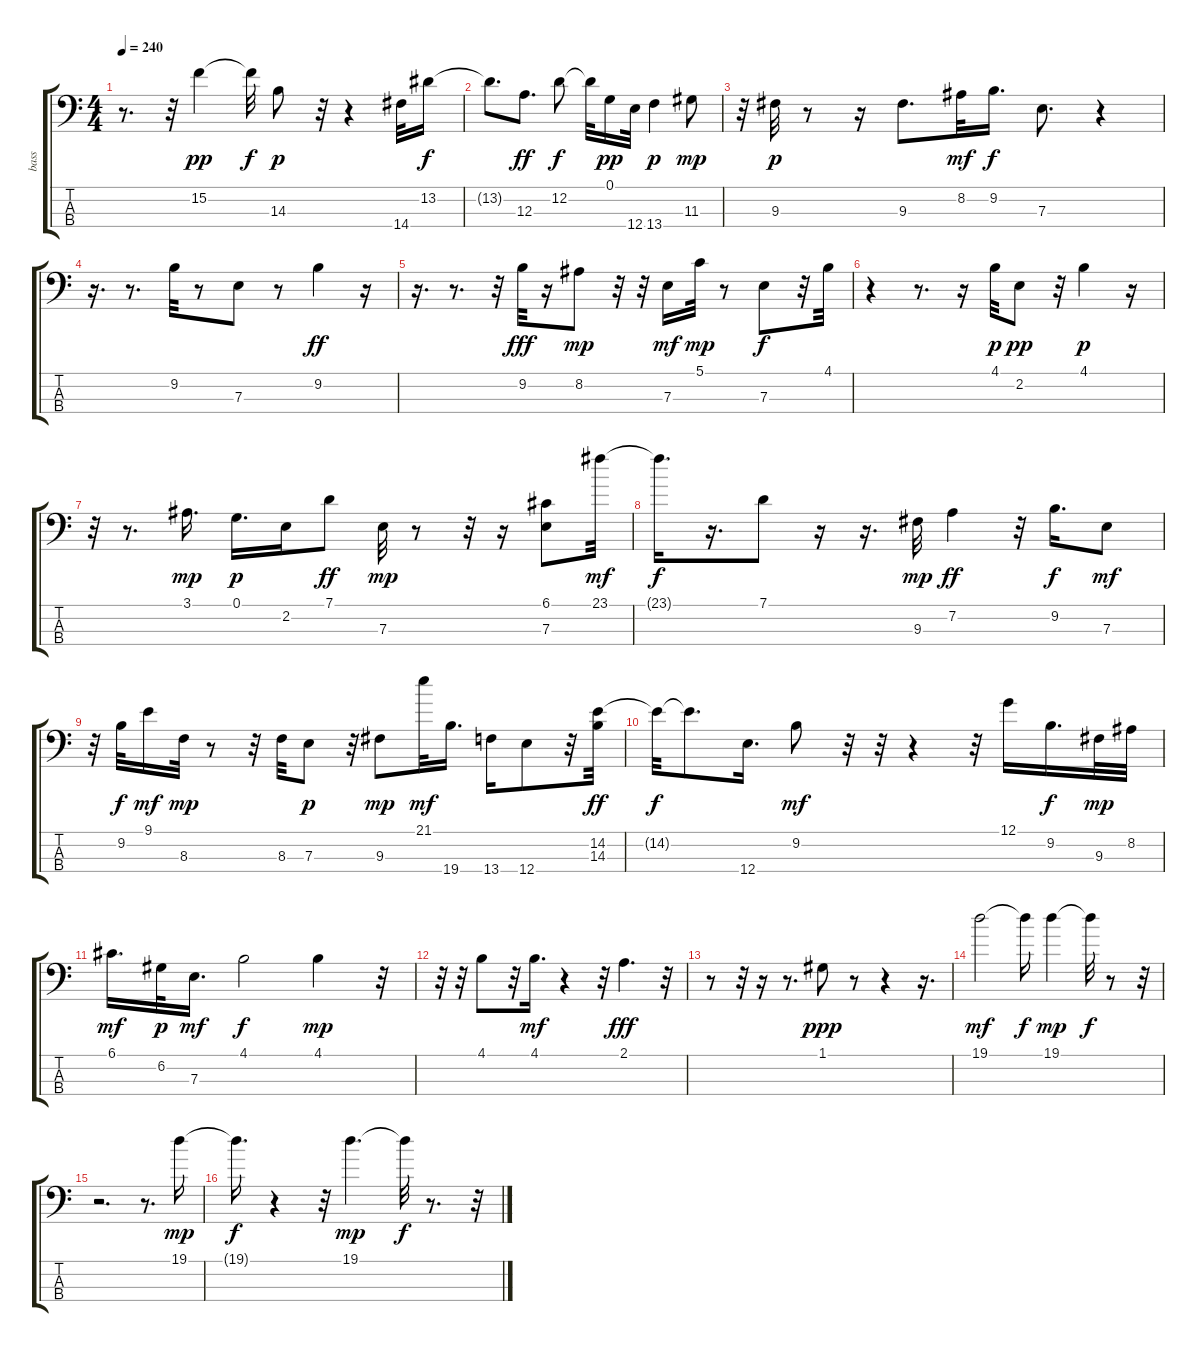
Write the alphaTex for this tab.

\track ("bass" "bass") {instrument electricbassfinger}
\staff {score tabs}
\tuning (G2 D2 A1 E1) {hide}
\ts (4 4)
\tempo 240
\clef f4
\ks c
r.8{d dy mf} r.32 15.2.4{dy pp} 15.2{t}.32{dy f} 14.3.8{dy p} r.32 r.4 14.4.32 13.2.16{dy f} |
13.2{t}.8{d} 12.3.8{d dy ff} 12.2.8{dy f} 12.2{t}.32 0.1.16{dy pp} 12.4.32 13.4.4{dy p} 11.3.8{dy mp} |
r.32 9.3.32{dy p} r.8 r.16 9.3.8{d} 8.2.32{dy mf} 9.2.16{d dy f} 7.3.8{d} r.4 |
r.16{d} r.8{d} 9.2.32 r.8 7.3.8 r.8 9.2.4{dy ff} r.16 |
r.16{d} r.8{d} r.32 9.2.32{dy fff} r.16 8.2.8{dy mp} r.32 r.32 7.3.16{dy mf} 5.1.32{dy mp} r.8 7.3.8{dy f} r.32 4.1.32 |
r.4 r.8{d} r.16 4.1.32{dy p} 2.2.8{dy pp} r.32 4.1.4{dy p} r.16 |
r.32 r.8{d} 3.1.16{d dy mp} 0.1.16{d dy p} 2.2.16 7.1.8{dy ff} 7.3.32{dy mp} r.8 r.32 r.16 (6.1 7.3).8 23.1.32{dy mf} |
23.1{t}.16{d dy f} r.16{d} 7.1.8 r.16 r.16{d} 9.3.32{dy mp} 7.2.4{dy ff} r.32 9.2.16{d dy f} 7.3.8{dy mf} |
r.32 9.2.32{dy f} 9.1.16{dy mf} 8.3.32{dy mp} r.8 r.32 8.3.32 7.3.8{dy p} r.32 9.3.8{dy mp} 21.1.32{dy mf} 19.4.16{d} 13.4.16 12.4.8 r.32 (14.2 14.3).32{dy ff} |
14.2{t}.32{dy f} 14.2{t}.8{d} 12.4.16{d} 9.2.8{dy mf} r.32 r.32 r.4 r.32 12.1.16 9.2.16{d dy f} 9.3.32{dy mp} 8.2.32 |
6.1.16{d dy mf} 6.2.32{dy p} 7.3.16{d dy mf} 4.1.2{dy f} 4.1.4{dy mp} r.32 |
r.32 r.32 4.1.8 r.32 4.1.16{d dy mf} r.4 r.32 2.1.4{d dy fff} r.32 |
r.8 r.32 r.16 r.8{d} 1.1.8{dy ppp} r.8 r.4 r.16{d} |
19.1.2{dy mf} 19.1{t}.16{dy f} 19.1.4{dy mp} 19.1{t}.32{dy f} r.8 r.32 |
r.2{d} r.8{d} 19.1.16{dy mp} |
19.1{t}.16{d dy f} r.4 r.32 19.1.4{d dy mp} 19.1{t}.32{dy f} r.8{d} r.32
